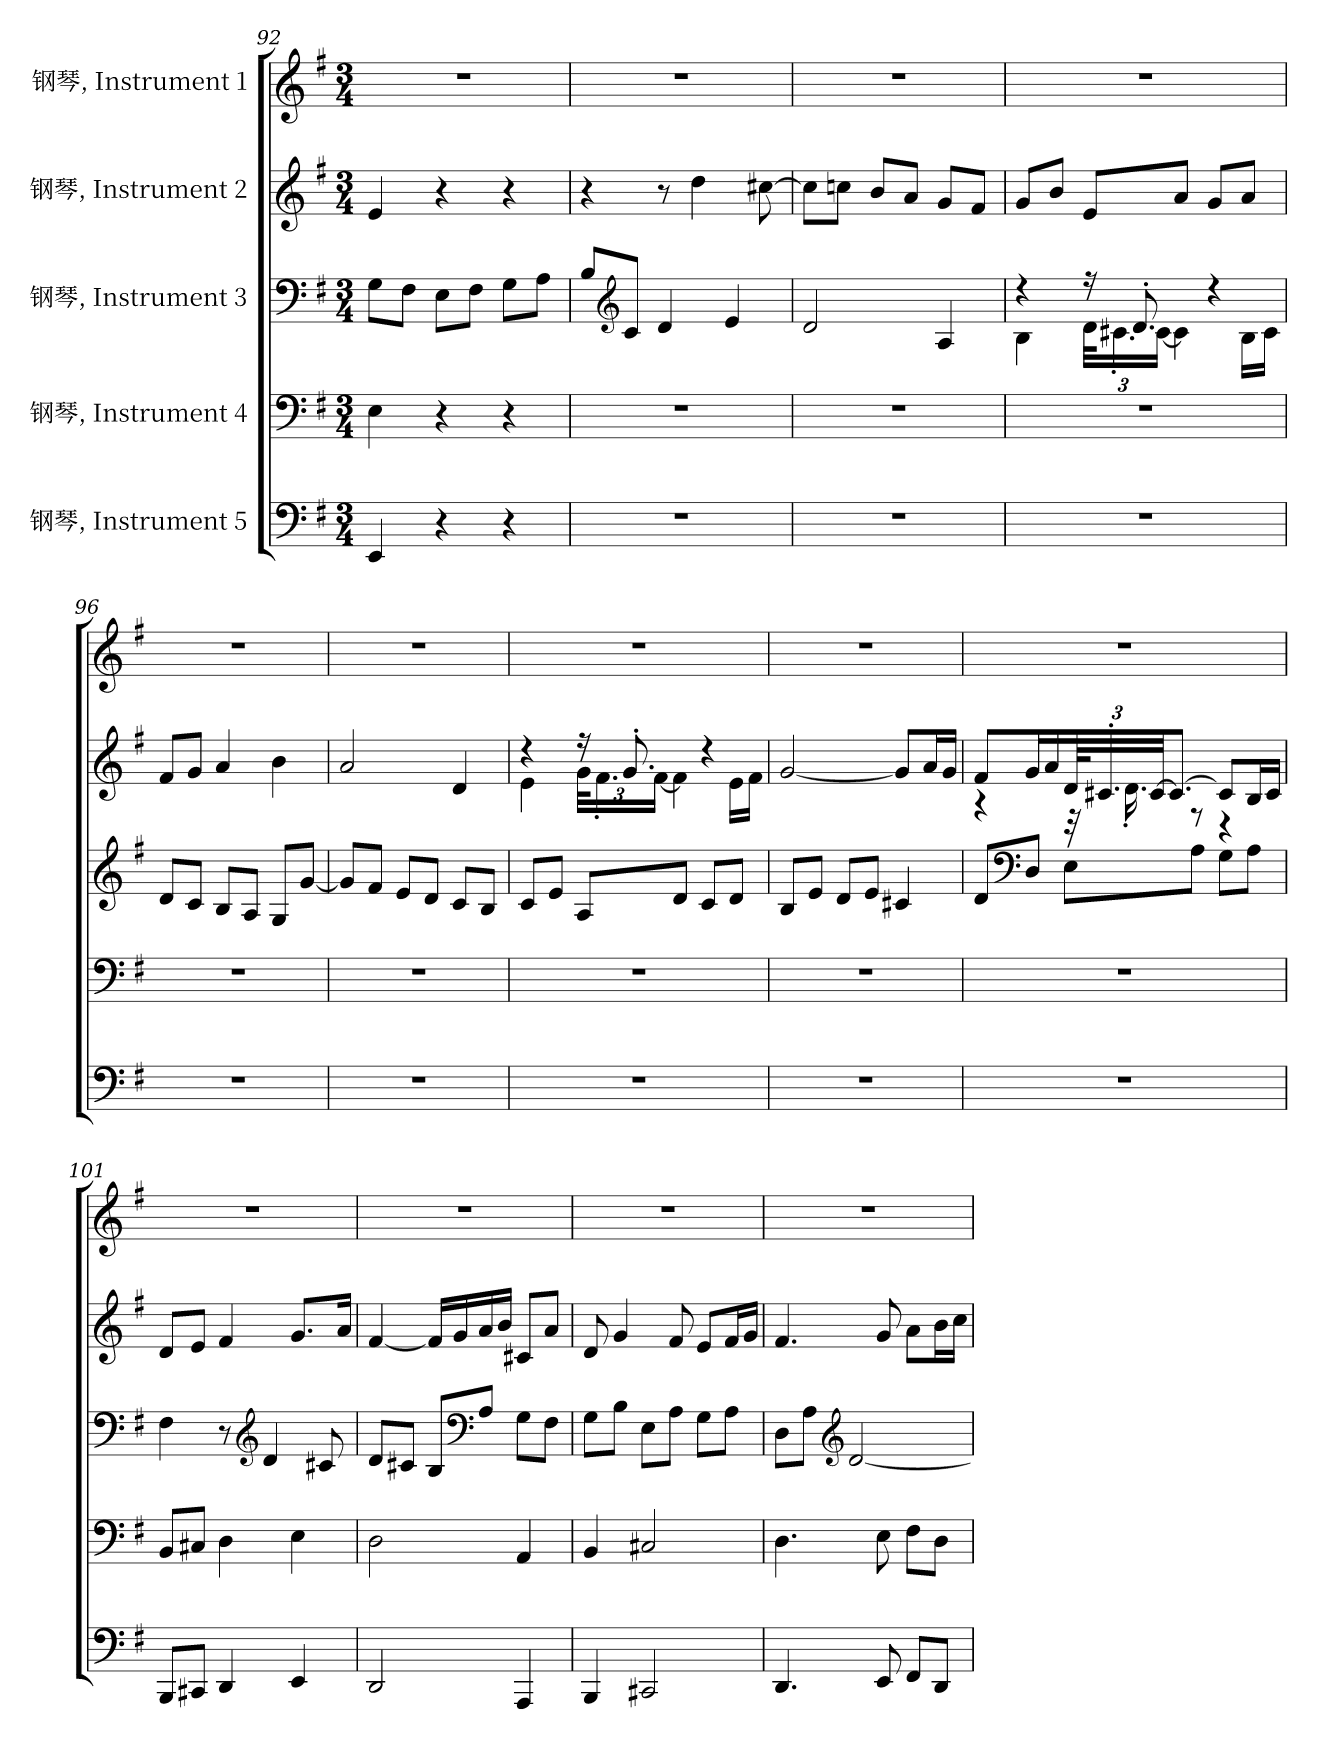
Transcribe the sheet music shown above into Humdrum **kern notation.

**kern	**kern	**kern	**kern	**kern
*part5	*part4	*part3	*part2	*part1
*staff5	*staff4	*staff3	*staff2	*staff1
*I"钢琴, Instrument 5	*I"钢琴, Instrument 4	*I"钢琴, Instrument 3	*I"钢琴, Instrument 2	*I"钢琴, Instrument 1
!!LO:LB:g=z
*clefF4	*clefF4	*clefF4	*clefG2	*clefG2
*k[f#]	*k[f#]	*k[f#]	*k[f#]	*k[f#]
*M3/4	*M3/4	*M3/4	*M3/4	*M3/4
=92	=92	=92	=92	=92
4EE/	4E\	8G\L	4e/	2.r
.	.	8F#\J	.	.
4r	4r	8E\L	4r	.
.	.	8F#\J	.	.
4r	4r	8G\L	4r	.
.	.	8A\J	.	.
=93	=93	=93	=93	=93
2.r	2.r	8B/L	4r	2.r
*	*	*clefG2	*	*
.	.	8c/J	.	.
.	.	4d/	8r	.
.	.	.	4dd\	.
.	.	4e/	.	.
.	.	.	[8cc#X\	.
=94	=94	=94	=94	=94
2.r	2.r	2d/	8cc#\L]	2.r
.	.	.	8ccn\J	.
.	.	.	8b/L	.
.	.	.	8a/J	.
.	.	4A/	8g/L	.
.	.	.	8f#/J	.
=95	=95	=95	=95	=95
*	*	*^	*	*
2.r	2.r	4r	4B\	8g/L	2.r
.	.	.	.	8b/J	.
*	*	*	*Xbrackettup	*	*
.	.	16r	48d\KLL	8e/L	.
.	.	.	24.c#X'\	.	.
.	.	8.d'/	.	.	.
.	.	.	[24c#\JJ	.	.
.	.	.	4c#\]	8a/J	.
.	.	4r	.	8g/L	.
.	.	.	16B\LL	8a/J	.
.	.	.	16c#\JJ	.	.
*	*	*v	*v	*	*
=96	=96	=96	=96	=96
2.r	2.r	8d/L	8f#/L	2.r
.	.	8c/J	8g/J	.
.	.	8B/L	4a/	.
.	.	8A/J	.	.
.	.	8G/L	4b\	.
.	.	[8g/J	.	.
!!LO:PB:g=z
=97	=97	=97	=97	=97
2.r	2.r	8g/L]	2a/	2.r
.	.	8f#/J	.	.
.	.	8e/L	.	.
.	.	8d/J	.	.
.	.	8c/L	4d/	.
.	.	8B/J	.	.
=98	=98	=98	=98	=98
*	*	*	*^	*
2.r	2.r	8c/L	4r	4e\	2.r
.	.	8e/J	.	.	.
*	*	*	*	*Xbrackettup	*
.	.	8A/L	16r	48g\KLL	.
.	.	.	.	24.f#'\	.
.	.	.	8.g'/	.	.
.	.	.	.	[24f#\JJ	.
.	.	8d/J	.	4f#\]	.
.	.	8c/L	4r	.	.
.	.	8d/J	.	16e\LL	.
.	.	.	.	16f#\JJ	.
*	*	*	*v	*v	*
=99	=99	=99	=99	=99
2.r	2.r	8B/L	[2g/	2.r
.	.	8e/J	.	.
.	.	8d/L	.	.
.	.	8e/J	.	.
.	.	4c#X/	8g/L]	.
.	.	.	16a/L	.
.	.	.	16g/JJ	.
!!LO:LB:g=z
=100	=100	=100	=100	=100
*	*	*	*^	*
2.r	2.r	8d/L	8f#/L	4r	2.r
*	*	*clefF4	*	*	*
.	.	8D/J	16g/L	.	.
.	.	.	16a/	.	.
.	.	8E\L	96d/KL	32r	.
.	.	.	48.c#X'/	.	.
.	.	.	.	16.d'\	.
.	.	.	[48c#/JJ	.	.
.	.	.	8.c#/J_	.	.
.	.	8A\J	.	8r	.
.	.	8G\L	8c#/L]	4r	.
.	.	8A\J	16B/L	.	.
.	.	.	16c#/JJ	.	.
*	*	*	*v	*v	*
=101	=101	=101	=101	=101
8BBB/L	8BB/L	4F#\	8d/L	2.r
8CC#X/J	8C#X/J	.	8e/J	.
4DD/	4D\	8r	4f#/	.
*	*	*clefG2	*	*
.	.	4d/	.	.
4EE/	4E\	.	8.g/L	.
.	.	8c#X/	.	.
.	.	.	16a/Jk	.
=102	=102	=102	=102	=102
2DD/	2D\	8d/L	[4f#/	2.r
.	.	8c#X/J	.	.
.	.	8B/L	16f#/LL]	.
.	.	.	16g/	.
*	*	*clefF4	*	*
.	.	8A/J	16a/	.
.	.	.	16b/JJ	.
4AAA/	4AA/	8G\L	8c#X/L	.
.	.	8F#\J	8a/J	.
!!LO:PB:g=z
=103	=103	=103	=103	=103
4BBB/	4BB/	8G\L	8d/	2.r
.	.	8B\J	4g/	.
2CC#X/	2C#X/	8E\L	.	.
.	.	8A\J	8f#/	.
.	.	8G\L	8e/L	.
.	.	8A\J	16f#/L	.
.	.	.	16g/JJ	.
=104	=104	=104	=104	=104
4.DD/	4.D\	8D\L	4.f#/	2.r
.	.	8A\J	.	.
*	*	*clefG2	*	*
.	.	[2d/	.	.
8EE/	8E\	.	8g/	.
8FF#/L	8F#\L	.	8a\L	.
8DD/J	8D\J	.	16b\L	.
.	.	.	16cc\JJ	.
=	=	=	=	=
*-	*-	*-	*-	*-
